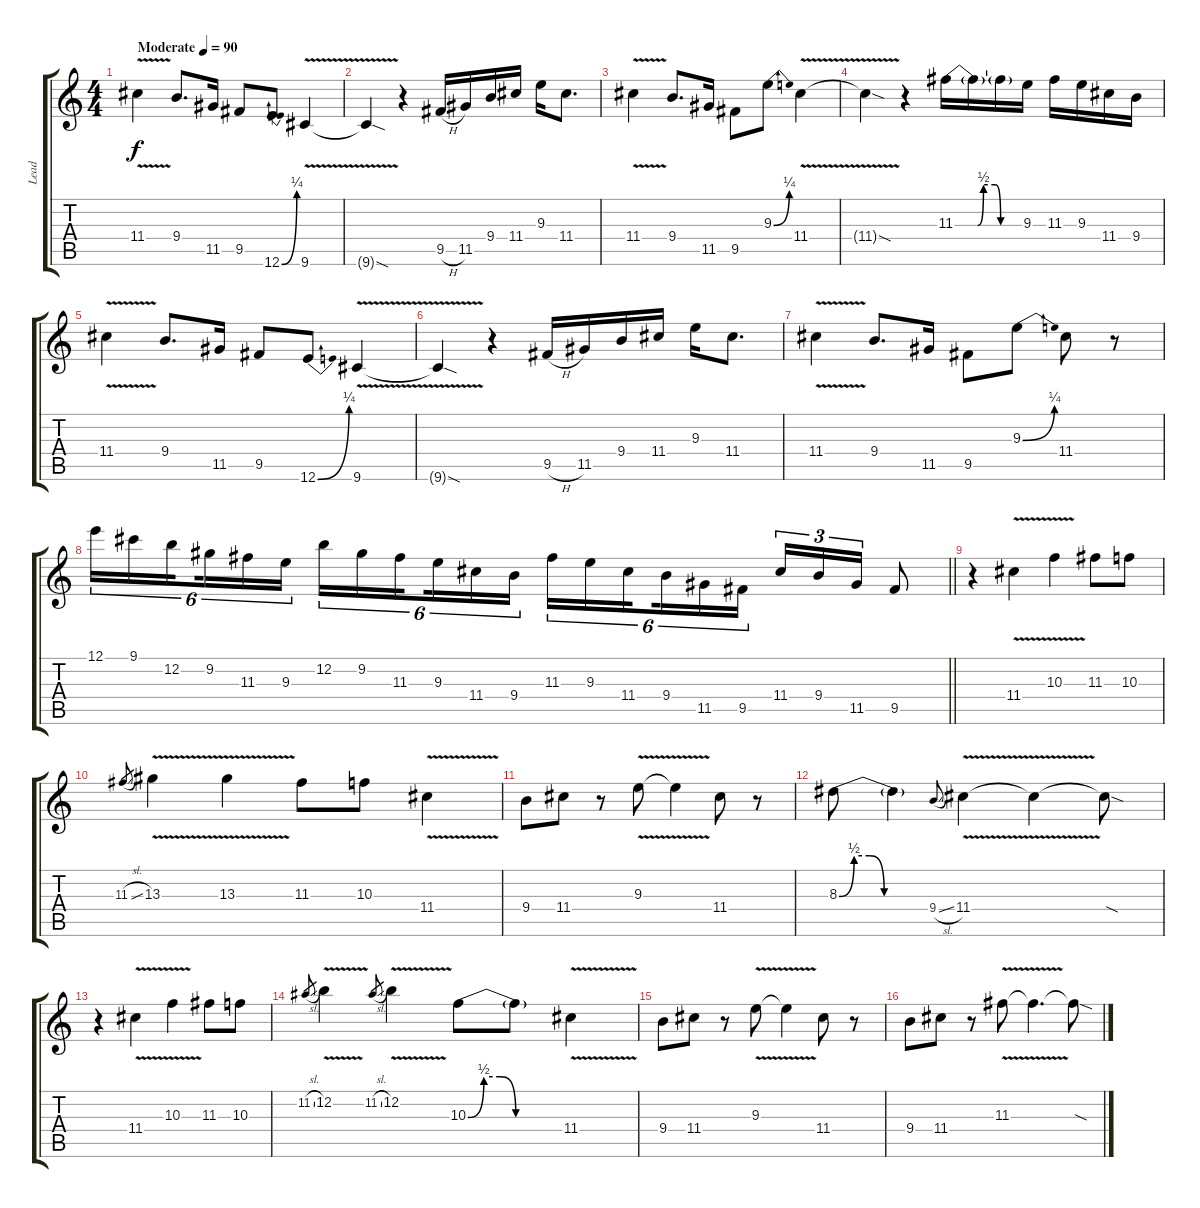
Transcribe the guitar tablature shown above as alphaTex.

\track ("Lead" "Lead") {instrument overdrivenguitar}
\staff {score tabs}
\tuning (E4 B3 G3 D3 A2 E2) {hide}
\ts (4 4)
\tempo (90 "Moderate")
\clef g2
\ks c
11.4{v}.4{dy f instrument overdrivenguitar} 9.4.8{d} 11.5.16 9.5.8 12.6{be (bend 0 0 60 1)}.8 9.6{v}.4 |
9.6{sod t}.4 r.4 9.5{h}.16 11.5.16 9.4.16 11.4.16 9.3.16 11.4.8{d} |
11.4{v}.4 9.4.8{d} 11.5.16 9.5.8 9.3{be (bend 0 0 60 1)}.8 11.4{v}.4 |
11.4{sod t}.4 r.4 11.3{be (custom 0 0 20 0 25 2 35 2 40 0 60 0)}.16 11.3{t}.16 11.3{t}.16 9.3.16 11.3.16 9.3.16 11.4.16 9.4.16 |
11.4{v}.4 9.4.8{d} 11.5.16 9.5.8 12.6{be (bend 0 0 60 1)}.8 9.6{v}.4 |
9.6{sod t}.4 r.4 9.5{h}.16 11.5.16 9.4.16 11.4.16 9.3.16 11.4.8{d} |
11.4{v}.4 9.4.8{d} 11.5.16 9.5.8 9.3{be (bend 0 0 60 1)}.8 11.4.8 r.8 |
\barLineRight lightlight
12.1.16{tu (6 4)} 9.1.16{tu (6 4)} 12.2.16{tu (6 4) beam splitsecondary} 9.2.16{tu (6 4)} 11.3.16{tu (6 4)} 9.3.16{tu (6 4)} 12.2.16{tu (6 4)} 9.2.16{tu (6 4)} 11.3.16{tu (6 4) beam splitsecondary} 9.3.16{tu (6 4)} 11.4.16{tu (6 4)} 9.4.16{tu (6 4)} 11.3.16{tu (6 4)} 9.3.16{tu (6 4)} 11.4.16{tu (6 4) beam splitsecondary} 9.4.16{tu (6 4)} 11.5.16{tu (6 4)} 9.5.16{tu (6 4)} 11.4.16{tu (3 2)} 9.4.16{tu (3 2)} 11.5.16{tu (3 2)} 9.5.8 |
r.4 11.4{v}.4 10.3{v}.4 11.3.8 10.3.8 |
11.3{sl}.8{gr} 13.3{v}.4 13.3{v}.4 11.3.8 10.3.8 11.4{v}.4 |
9.4.8 11.4.8 r.8 9.3{v}.8 9.3{t}.4 11.4.8 r.8 |
8.3{be (custom 0 0 10 2 20 2 30 0 60 0)}.8 8.3{t}.4 9.4{sl}.8{gr onbeat} 11.4{v}.4 11.4{t}.4 11.4{sod t}.8 |
r.4 11.4{v}.4 10.3{v}.4 11.3.8 10.3.8 |
11.2{sl}.8{gr} 12.2{v}.4 11.2{sl}.8{gr} 12.2{v}.4 10.3{be (custom 0 0 10 2 20 2 30 0 60 0)}.8 10.3{t}.8 11.4{v}.4 |
9.4.8 11.4.8 r.8 9.3{v}.8 9.3{t}.4 11.4.8 r.8 |
9.4.8 11.4.8 r.8 11.3{v}.8 11.3{t}.4{d} 11.3{sod t}.8
